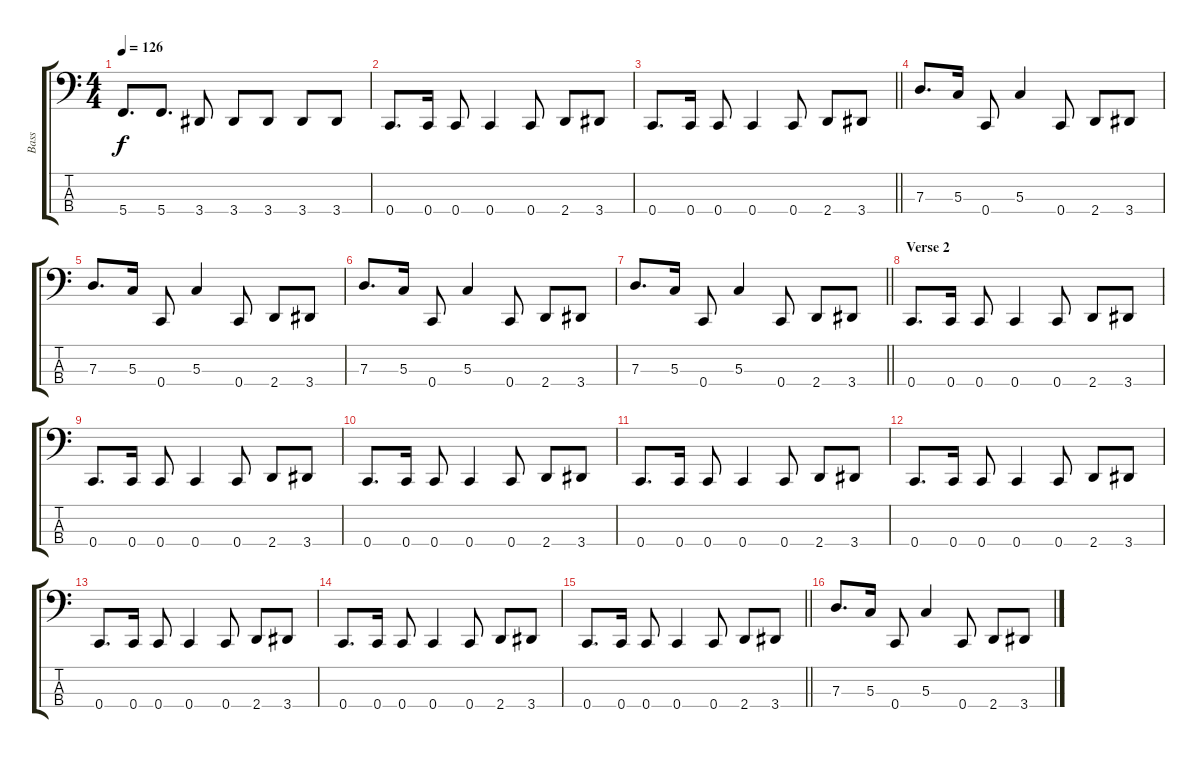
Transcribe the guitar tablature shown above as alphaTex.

\track ("Bass" "Bass") {instrument electricbassfinger}
\staff {score tabs}
\tuning (F2 C2 G1 C1) {hide}
\ts (4 4)
\tempo 126
\clef f4
\ks c
5.4.8{d dy f} 5.4.8{d} 3.4.8 3.4.8 3.4.8 3.4.8 3.4.8 |
0.4.8{d} 0.4.16 0.4.8 0.4.4 0.4.8 2.4.8 3.4.8 |
\barLineRight lightlight
0.4.8{d} 0.4.16 0.4.8 0.4.4 0.4.8 2.4.8 3.4.8 |
\section ("" "")
7.3.8{d} 5.3.16 0.4.8 5.3.4 0.4.8 2.4.8 3.4.8 |
7.3.8{d} 5.3.16 0.4.8 5.3.4 0.4.8 2.4.8 3.4.8 |
7.3.8{d} 5.3.16 0.4.8 5.3.4 0.4.8 2.4.8 3.4.8 |
\barLineRight lightlight
7.3.8{d} 5.3.16 0.4.8 5.3.4 0.4.8 2.4.8 3.4.8 |
\section ("" "Verse 2")
0.4.8{d} 0.4.16 0.4.8 0.4.4 0.4.8 2.4.8 3.4.8 |
0.4.8{d} 0.4.16 0.4.8 0.4.4 0.4.8 2.4.8 3.4.8 |
0.4.8{d} 0.4.16 0.4.8 0.4.4 0.4.8 2.4.8 3.4.8 |
0.4.8{d} 0.4.16 0.4.8 0.4.4 0.4.8 2.4.8 3.4.8 |
0.4.8{d} 0.4.16 0.4.8 0.4.4 0.4.8 2.4.8 3.4.8 |
0.4.8{d} 0.4.16 0.4.8 0.4.4 0.4.8 2.4.8 3.4.8 |
0.4.8{d} 0.4.16 0.4.8 0.4.4 0.4.8 2.4.8 3.4.8 |
\barLineRight lightlight
0.4.8{d} 0.4.16 0.4.8 0.4.4 0.4.8 2.4.8 3.4.8 |
\section ("" "")
7.3.8{d} 5.3.16 0.4.8 5.3.4 0.4.8 2.4.8 3.4.8
